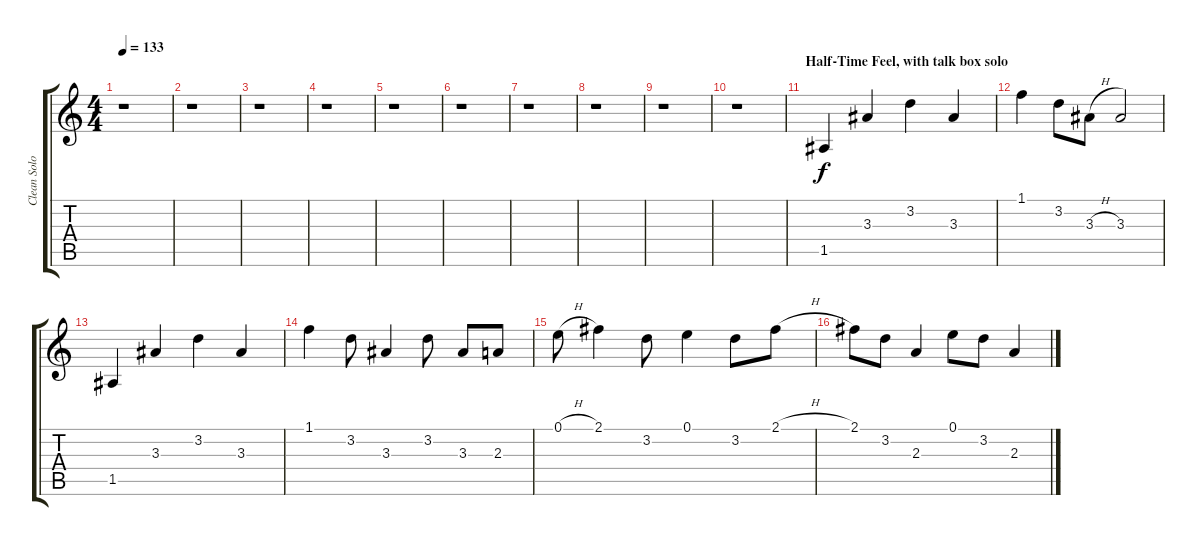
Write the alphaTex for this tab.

\track ("Clean Solo Rhythm" "Clean Solo") {instrument acousticguitarsteel}
\staff {score tabs}
\tuning (E4 B3 G3 D3 A2 E2) {hide}
\ts (4 4)
\tempo 133
\clef g2
\ks c
r.1{dy f} |
r.1 |
r.1 |
r.1 |
r.1 |
r.1 |
r.1 |
r.1 |
r.1 |
r.1 |
\section ("" "Half-Time Feel, with talk box solo")
1.5.4 3.3.4 3.2.4 3.3.4 |
1.1.4 3.2.8 3.3{h}.8 3.3.2 |
1.5.4 3.3.4 3.2.4 3.3.4 |
1.1.4 3.2.8 3.3.4 3.2.8 3.3.8 2.3.8 |
0.1{h}.8 2.1.4 3.2.8 0.1.4 3.2.8 2.1{h}.8 |
2.1.8 3.2.8 2.3.4 0.1.8 3.2.8 2.3.4
